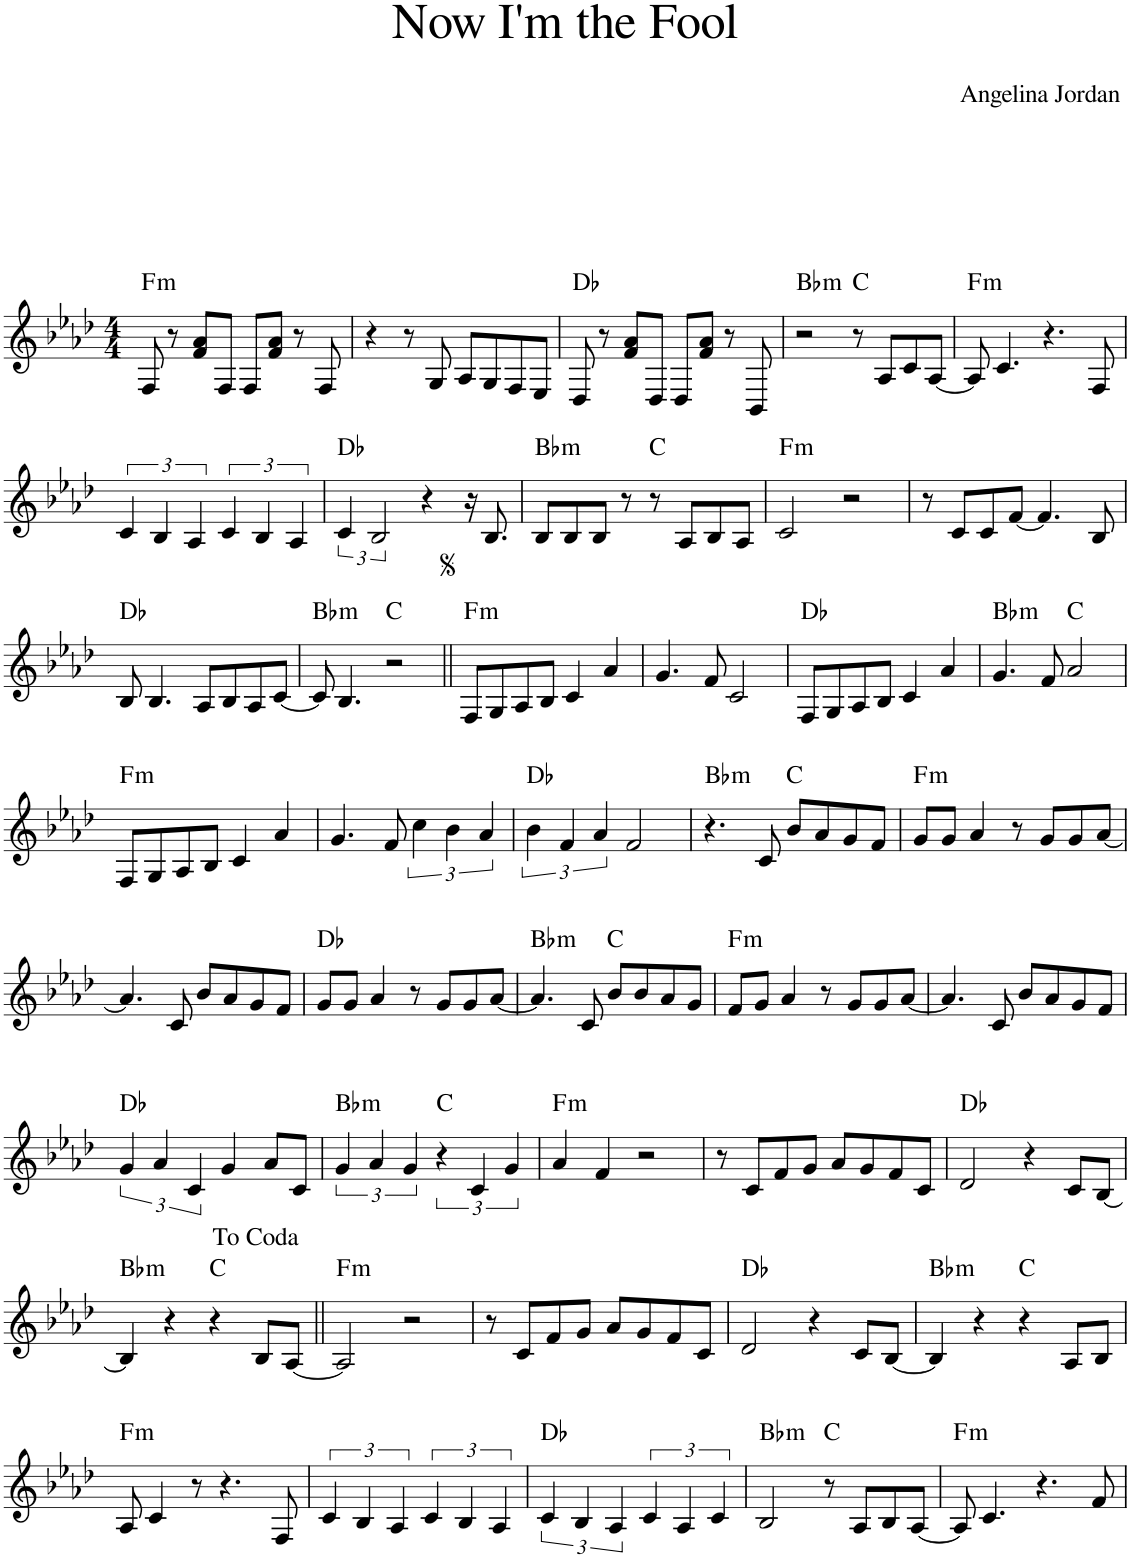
**kern	**harte
*part1	*part1
*staff1	*
*I"Piano	*
*I'Pno.	*
*clefG2	*
*k[b-e-a-d-]	*
*M4/4	*
=1	=1
!	!LO:H:kt=m
8F/	F:min
8r	.
8f/ 8a-/L	.
8F/J	.
8F/L	.
8f/ 8a-/J	.
8r	.
8F/	.
=2	=2
4r	.
8r	.
8G/	.
8A-/L	.
8G/	.
8F/	.
8E-/J	.
=3	=3
8D-/	Db:maj
8r	.
8f/ 8a-/L	.
8D-/J	.
8D-/L	.
8f/ 8a-/J	.
8r	.
8BB-/	.
=4	=4
!	!LO:H:kt=m
2r	Bb:min
8r	C:maj
8A-/L	.
8c/	.
[8A-/J	.
=5	=5
!	!LO:H:kt=m
8A-/]	F:min
4.c/	.
4.r	.
8F/	.
!!LO:LB:g=z
=6	=6
6c/	.
6B-/	.
6A-/	.
6c/	.
6B-/	.
6A-/	.
=7	=7
6c/	Db:maj
3B-/	.
4r	.
16r	.
8.B-/	.
=8	=8
!	!LO:H:kt=m
8B-/L	Bb:min
8B-/	.
8B-/J	.
8r	.
8r	C:maj
8A-/L	.
8B-/	.
8A-/J	.
=9	=9
!	!LO:H:kt=m
2c/	F:min
2r	.
=10	=10
8r	.
8c/L	.
8c/	.
[8f/J	.
4.f/]	.
8B-/	.
!!LO:LB:g=z
=11	=11
8B-/	Db:maj
4.B-/	.
8A-/L	.
8B-/	.
8A-/	.
[8c/J	.
=12	=12
!	!LO:H:kt=m
8c/]	Bb:min
4.B-/	.
2r	C:maj
=13||	=13||
!	!LO:H:kt=m
8F/L	F:min
8G/	.
8A-/	.
8B-/J	.
4c/	.
4a-/	.
=14	=14
4.g/	.
8f/	.
2c/	.
=15	=15
8F/L	Db:maj
8G/	.
8A-/	.
8B-/J	.
4c/	.
4a-/	.
=16	=16
!	!LO:H:kt=m
4.g/	Bb:min
8f/	.
2a-/	C:maj
!!LO:LB:g=z
=17	=17
!	!LO:H:kt=m
8F/L	F:min
8G/	.
8A-/	.
8B-/J	.
4c/	.
4a-/	.
=18	=18
4.g/	.
8f/	.
6cc\	.
6b-\	.
6a-/	.
=19	=19
6b-\	Db:maj
6f/	.
6a-/	.
2f/	.
=20	=20
!	!LO:H:kt=m
4.r	Bb:min
8c/	.
8b-/L	C:maj
8a-/	.
8g/	.
8f/J	.
=21	=21
!	!LO:H:kt=m
8g/L	F:min
8g/J	.
4a-/	.
8r	.
8g/L	.
8g/	.
[8a-/J	.
!!LO:LB:g=z
=22	=22
4.a-/]	.
8c/	.
8b-/L	.
8a-/	.
8g/	.
8f/J	.
=23	=23
8g/L	Db:maj
8g/J	.
4a-/	.
8r	.
8g/L	.
8g/	.
[8a-/J	.
=24	=24
!	!LO:H:kt=m
4.a-/]	Bb:min
8c/	.
8b-/L	C:maj
8b-/	.
8a-/	.
8g/J	.
=25	=25
!	!LO:H:kt=m
8f/L	F:min
8g/J	.
4a-/	.
8r	.
8g/L	.
8g/	.
[8a-/J	.
=26	=26
4.a-/]	.
8c/	.
8b-/L	.
8a-/	.
8g/	.
8f/J	.
!!LO:LB:g=z
=27	=27
6g/	Db:maj
6a-/	.
6c/	.
4g/	.
8a-/L	.
8c/J	.
=28	=28
!	!LO:H:kt=m
6g/	Bb:min
6a-/	.
6g/	.
6r	C:maj
6c/	.
6g/	.
=29	=29
!	!LO:H:kt=m
4a-/	F:min
4f/	.
2r	.
=30	=30
8r	.
8c/L	.
8f/	.
8g/J	.
8a-/L	.
8g/	.
8f/	.
8c/J	.
=31	=31
2d-/	Db:maj
4r	.
8c/L	.
[8B-/J	.
!!LO:LB:g=z
=32	=32
!	!LO:H:kt=m
4B-/]	Bb:min
4r	.
4r	C:maj
8B-/L	.
[8A-/J	.
=33||	=33||
!	!LO:H:kt=m
2A-/]	F:min
2r	.
=34	=34
8r	.
8c/L	.
8f/	.
8g/J	.
8a-/L	.
8g/	.
8f/	.
8c/J	.
=35	=35
2d-/	Db:maj
4r	.
8c/L	.
[8B-/J	.
=36	=36
!	!LO:H:kt=m
4B-/]	Bb:min
4r	.
4r	C:maj
8A-/L	.
8B-/J	.
!!LO:LB:g=z
=37	=37
!	!LO:H:kt=m
8A-/	F:min
4c/	.
8r	.
4.r	.
8F/	.
=38	=38
6c/	.
6B-/	.
6A-/	.
6c/	.
6B-/	.
6A-/	.
=39	=39
6c/	Db:maj
6B-/	.
6A-/	.
6c/	.
6A-/	.
6c/	.
=40	=40
!	!LO:H:kt=m
2B-/	Bb:min
8r	C:maj
8A-/L	.
8B-/	.
[8A-/J	.
=41	=41
!	!LO:H:kt=m
8A-/]	F:min
4.c/	.
4.r	.
8f/	.
=	=
*-	*-
